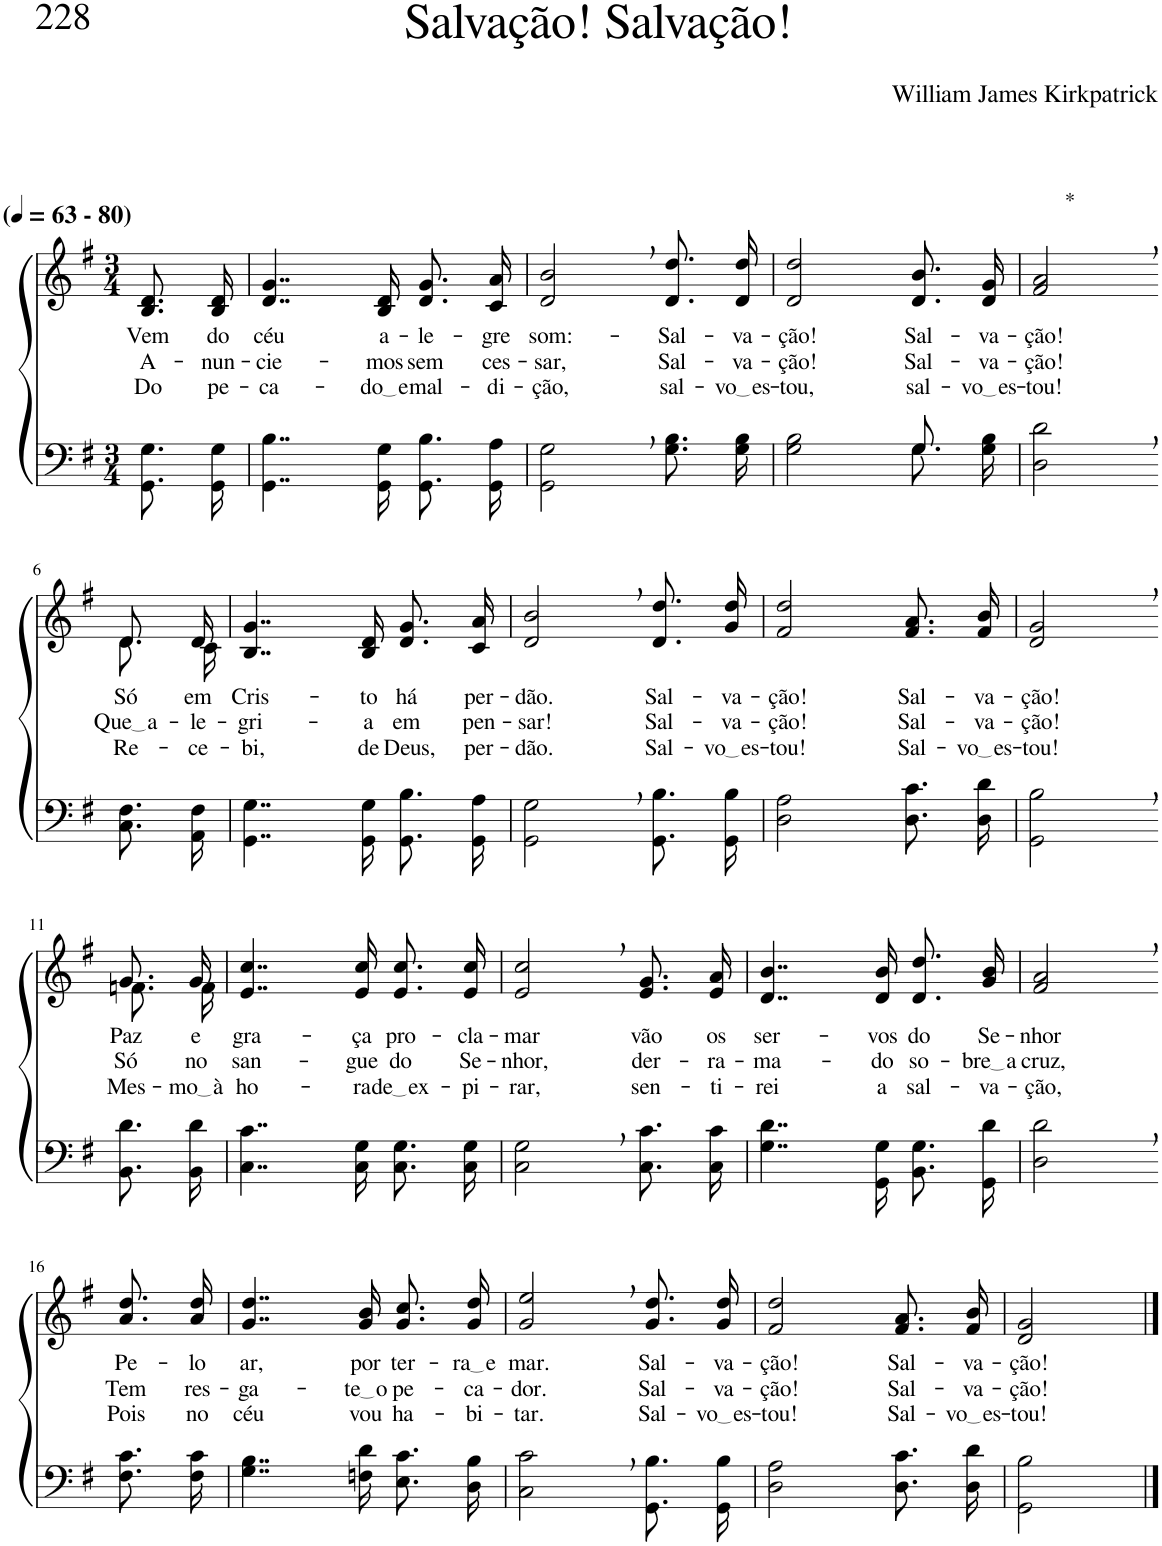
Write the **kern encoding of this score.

**kern	**kern	**text	**text	**text
*part2	*part1	*part1	*part1	*part1
*staff2	*staff1	*staff1	*staff1	*staff1
*I"Parte III e IV	*I"Parte I e II	*	*	*
*clefF4	*clefG2	*	*	*
*k[f#]	*k[f#]	*	*	*
*M3/4	*M3/4	*	*	*
*MM63	*MM63	*	*	*
=1	=1	=1	=1	=1
!	!LO:TX:a:B:t=(	!	!	!
!	!LO:TX:a:B:t=- 80)	!	!	!
!	!	!LO:LY:b	!LO:LY:b	!LO:LY:b
8.GG/ 8.G/L	8.B/ 8.d/L	Vem	A-	Do
!	!	!LO:LY:b	!LO:LY:b	!LO:LY:b
16GG/ 16G/Jk	16B/ 16d/Jk	do	-nun-	pe-
=2	=2	=2	=2	=2
!	!	!LO:LY:b	!LO:LY:b	!LO:LY:b
4..GG\ 4..B\	4..d/ 4..g/	céu	-cie-	-ca-
!	!	!LO:LY:b	!LO:LY:b	!LO:LY:b
16GG\ 16G\	16B/ 16d/	a-	-mos	do e
!	!	!LO:LY:b	!LO:LY:b	!LO:LY:b
8.GG\ 8.B\L	8.d/ 8.g/L	-le-	sem	mal-
!	!	!LO:LY:b	!LO:LY:b	!LO:LY:b
16GG\ 16A\Jk	16c/ 16a/Jk	-gre	ces-	-di-
=3	=3	=3	=3	=3
!	!	!LO:LY:b	!LO:LY:b	!LO:LY:b
2GG\, 2G\,	2d/, 2b/,	som:-	-sar,	-ção,
!	!	!LO:LY:b	!LO:LY:b	!LO:LY:b
8.G\ 8.B\L	8.d/ 8.dd/L	-Sal-	Sal-	sal-
!	!	!LO:LY:b	!LO:LY:b	!LO:LY:b
16G\ 16B\Jk	16d/ 16dd/Jk	-va-	-va-	vo es
=4	=4	=4	=4	=4
*^	*	*	*	*
!	!	!	!LO:LY:b	!LO:LY:b	!LO:LY:b
2G\ 2B\	2ryy	2d/ 2dd/	-ção!	-ção!	-tou,
!	!	!	!LO:LY:b	!LO:LY:b	!LO:LY:b
8.G\L	8.G/	8.d/ 8.b/L	Sal-	Sal-	sal-
!	!	!	!LO:LY:b	!LO:LY:b	!LO:LY:b
16G\ 16B\Jk	16ryy	16d/ 16g/Jk	-va-	-va-	vo es
=5	=5	=5	=5	=5	=5
!	!	!LO:TX:a:t=*	!	!	!
!	!	!	!LO:LY:b	!LO:LY:b	!LO:LY:b
*v	*v	*	*	*	*
2D\, 2d\,	2f#/, 2a/,	-ção!	-ção!	-tou!
!!LO:LB:g=z
=6-	=6-	=6-	=6-	=6-
*	*^	*	*	*
!	!	!	!LO:LY:b	!LO:LY:b	!LO:LY:b
8.C\ 8.F#\L	8.d/L	8.d\L	Só	Que a	Re-
!	!	!	!LO:LY:b	!LO:LY:b	!LO:LY:b
16AA\ 16F#\Jk	16d/Jk	16c\Jk	em	-le-	-ce-
=7	=7	=7	=7	=7	=7
!	!	!	!LO:LY:b	!LO:LY:b	!LO:LY:b
*	*v	*v	*	*	*
4..GG\ 4..G\	4..B/ 4..g/	Cris-	-gri-	-bi,
!	!	!LO:LY:b	!LO:LY:b	!LO:LY:b
16GG\ 16G\	16B/ 16d/	-to	-a	de
!	!	!LO:LY:b	!LO:LY:b	!LO:LY:b
8.GG\ 8.B\L	8.d/ 8.g/L	há	em	Deus,
!	!	!LO:LY:b	!LO:LY:b	!LO:LY:b
16GG\ 16A\Jk	16c/ 16a/Jk	per-	pen-	per-
=8	=8	=8	=8	=8
!	!	!LO:LY:b	!LO:LY:b	!LO:LY:b
2GG\, 2G\,	2d/, 2b/,	-dão.	-sar!	-dão.
!	!	!LO:LY:b	!LO:LY:b	!LO:LY:b
8.GG\ 8.B\L	8.d/ 8.dd/L	Sal-	Sal-	Sal-
!	!	!LO:LY:b	!LO:LY:b	!LO:LY:b
16GG\ 16B\Jk	16g/ 16dd/Jk	-va-	-va-	vo es
=9	=9	=9	=9	=9
!	!	!LO:LY:b	!LO:LY:b	!LO:LY:b
2D\ 2A\	2f#/ 2dd/	-ção!	-ção!	-tou!
!	!	!LO:LY:b	!LO:LY:b	!LO:LY:b
8.D\ 8.c\L	8.f#/ 8.a/L	Sal-	Sal-	Sal-
!	!	!LO:LY:b	!LO:LY:b	!LO:LY:b
16D\ 16d\Jk	16f#/ 16b/Jk	-va-	-va-	vo es
=10	=10	=10	=10	=10
!	!	!LO:LY:b	!LO:LY:b	!LO:LY:b
2GG\, 2B\,	2d/, 2g/,	-ção!	-ção!	-tou!
!!LO:LB:g=z
=11-	=11-	=11-	=11-	=11-
*	*^	*	*	*
!	!	!	!LO:LY:b	!LO:LY:b	!LO:LY:b
8.BB\ 8.d\L	8.g/L	8.fn\L	Paz	Só	Mes-
!	!	!	!LO:LY:b	!LO:LY:b	!LO:LY:b
16BB\ 16d\Jk	16g/Jk	16f\Jk	e	no	mo à
=12	=12	=12	=12	=12	=12
!	!	!	!LO:LY:b	!LO:LY:b	!LO:LY:b
*	*v	*v	*	*	*
4..C\ 4..c\	4..e/ 4..cc/	gra-	san-	ho-
!	!	!LO:LY:b	!LO:LY:b	!LO:LY:b
16C\ 16G\	16e/ 16cc/	-ça	-gue	-ra
!	!	!LO:LY:b	!LO:LY:b	!LO:LY:b
8.C\ 8.G\L	8.e/ 8.cc/L	pro-	do	de ex
!	!	!LO:LY:b	!LO:LY:b	!LO:LY:b
16C\ 16G\Jk	16e/ 16cc/Jk	-cla-	Se-	-pi-
=13	=13	=13	=13	=13
!	!	!LO:LY:b	!LO:LY:b	!LO:LY:b
2C\, 2G\,	2e/, 2cc/,	-mar	-nhor,	-rar,
!	!	!LO:LY:b	!LO:LY:b	!LO:LY:b
8.C\ 8.c\L	8.e/ 8.g/L	vão	der-	sen-
!	!	!LO:LY:b	!LO:LY:b	!LO:LY:b
16C\ 16c\Jk	16e/ 16a/Jk	os	-ra-	-ti-
=14	=14	=14	=14	=14
!	!	!LO:LY:b	!LO:LY:b	!LO:LY:b
4..G\ 4..d\	4..d/ 4..b/	ser-	-ma-	-rei
!	!	!LO:LY:b	!LO:LY:b	!LO:LY:b
16GG\ 16G\	16d/ 16b/	-vos	-do	a
!	!	!LO:LY:b	!LO:LY:b	!LO:LY:b
8.BB\ 8.G\L	8.d/ 8.dd/L	do	so-	sal-
!	!	!LO:LY:b	!LO:LY:b	!LO:LY:b
16GG\ 16d\Jk	16g/ 16b/Jk	Se-	bre a	-va-
=15	=15	=15	=15	=15
!	!	!LO:LY:b	!LO:LY:b	!LO:LY:b
2D\, 2d\,	2f#/, 2a/,	-nhor	cruz,	-ção,
!!LO:LB:g=z
=16-	=16-	=16-	=16-	=16-
!	!	!LO:LY:b	!LO:LY:b	!LO:LY:b
8.F#\ 8.c\L	8.a\ 8.dd\L	Pe-	Tem	Pois
!	!	!LO:LY:b	!LO:LY:b	!LO:LY:b
16F#\ 16c\Jk	16a\ 16dd\Jk	-lo	res-	no
=17	=17	=17	=17	=17
!	!	!LO:LY:b	!LO:LY:b	!LO:LY:b
4..G\ 4..B\	4..g/ 4..dd/	ar,	-ga-	céu
!	!	!LO:LY:b	!LO:LY:b	!LO:LY:b
16Fn\ 16d\	16g/ 16b/	por	te o	vou
!	!	!LO:LY:b	!LO:LY:b	!LO:LY:b
8.E\ 8.c\L	8.g\ 8.cc\L	ter-	pe-	ha-
!	!	!LO:LY:b	!LO:LY:b	!LO:LY:b
16D\ 16B\Jk	16g\ 16dd\Jk	ra e	-ca-	-bi-
=18	=18	=18	=18	=18
!	!	!LO:LY:b	!LO:LY:b	!LO:LY:b
2C\, 2c\,	2g/, 2ee/,	mar.	-dor.	-tar.
!	!	!LO:LY:b	!LO:LY:b	!LO:LY:b
8.GG\ 8.B\L	8.g\ 8.dd\L	Sal-	Sal-	Sal-
!	!	!LO:LY:b	!LO:LY:b	!LO:LY:b
16GG\ 16B\Jk	16g\ 16dd\Jk	-va-	-va-	vo es
=19	=19	=19	=19	=19
!	!	!LO:LY:b	!LO:LY:b	!LO:LY:b
2D\ 2A\	2f#/ 2dd/	-ção!	-ção!	-tou!
!	!	!LO:LY:b	!LO:LY:b	!LO:LY:b
8.D\ 8.c\L	8.f#/ 8.a/L	Sal-	Sal-	Sal-
!	!	!LO:LY:b	!LO:LY:b	!LO:LY:b
16D\ 16d\Jk	16f#/ 16b/Jk	-va-	-va-	vo es
=20	=20	=20	=20	=20
!	!	!LO:LY:b	!LO:LY:b	!LO:LY:b
2GG\ 2B\	2d/ 2g/	-ção!	-ção!	-tou!
==	==	==	==	==
*-	*-	*-	*-	*-
